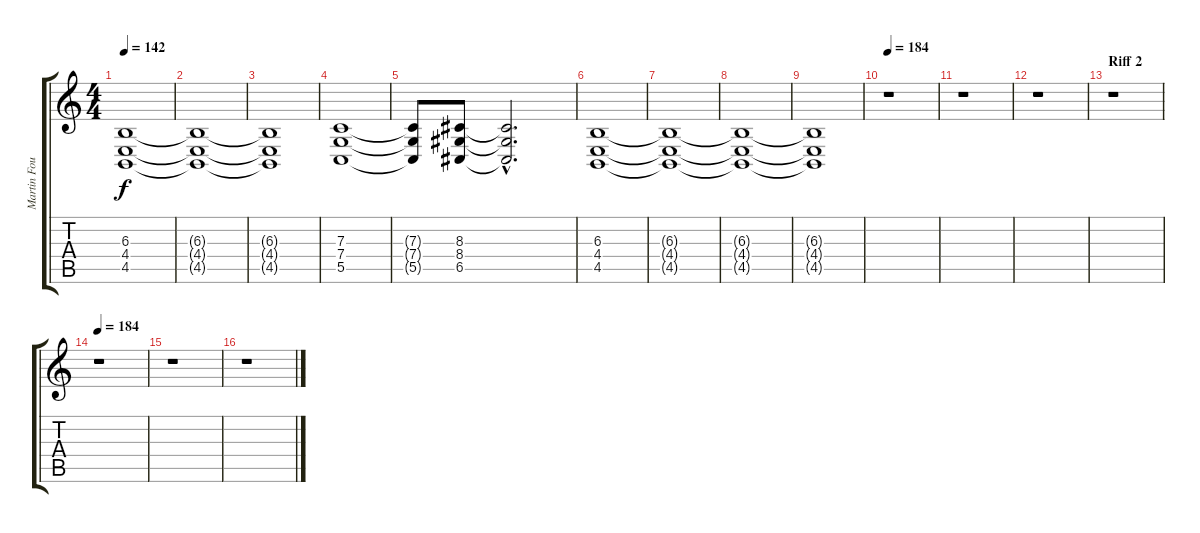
\track ("Martin Foul (Unwashed Pianist)" "Martin Fou") {instrument pad4choir}
\staff {score tabs}
\tuning (D4 A3 F3 C3 G2 D2) {hide}
\ts (4 4)
\tempo 142
\clef g2
\ks c
(6.3{t} 4.4{t} 4.5{t}).1{dy f} |
(6.3{t} 4.4{t} 4.5{t}).1 |
(6.3{t} 4.4{t} 4.5{t}).1 |
(7.3 7.4 5.5).1 |
(7.3{t} 7.4{t} 5.5{t}).8 (8.3 8.4 6.5).8 (8.3{hac t} 8.4{hac t} 6.5{hac t}).2{d} |
(6.3 4.4 4.5).1 |
(6.3{t} 4.4{t} 4.5{t}).1 |
(6.3{t} 4.4{t} 4.5{t}).1 |
(6.3{t} 4.4{t} 4.5{t}).1 |
\tempo 184
r.1 |
r.1 |
r.1 |
\section ("" "Riff 2")
r.1 |
\tempo 184
r.1 |
r.1 |
r.1
